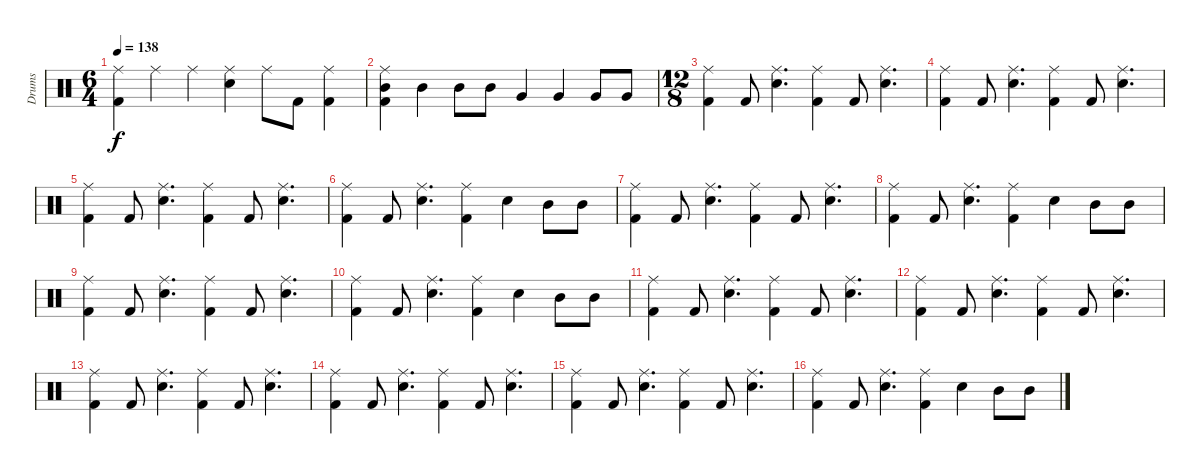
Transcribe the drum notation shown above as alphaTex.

\track ("Drums" "Drums") {instrument percussion}
\staff {score}
\articulation defaults
\ts (6 4)
\tempo 138
\clef neutral
\ks c
("Ride (middle)" "Kick (hit) 2").4{dy f} "Ride (middle)".4 "Ride (middle)".4 ("Ride (middle)" "Snare (hit) 2").4 "Ride (middle)".8 "Kick (hit) 2".8 ("Ride (middle)" "Kick (hit) 2").4 |
("Ride (middle)" "Mid Tom (hit)" "Kick (hit) 2").4 "Mid Tom (hit)".4 "Mid Tom (hit)".8 "Mid Tom (hit)".8 "Very Low Tom (hit)".4 "Very Low Tom (hit)".4 "Very Low Tom (hit)".8 "Very Low Tom (hit)".8 |
\ts (12 8)
("Ride (middle)" "Kick (hit) 2").4 "Kick (hit) 2".8 ("Ride (middle)" "Snare (hit) 2").4{d} ("Ride (middle)" "Kick (hit) 2").4 "Kick (hit) 2".8 ("Ride (middle)" "Snare (hit) 2").4{d} |
("Ride (middle)" "Kick (hit) 2").4 "Kick (hit) 2".8 ("Ride (middle)" "Snare (hit) 2").4{d} ("Ride (middle)" "Kick (hit) 2").4 "Kick (hit) 2".8 ("Ride (middle)" "Snare (hit) 2").4{d} |
("Ride (middle)" "Kick (hit) 2").4 "Kick (hit) 2".8 ("Ride (middle)" "Snare (hit) 2").4{d} ("Ride (middle)" "Kick (hit) 2").4 "Kick (hit) 2".8 ("Ride (middle)" "Snare (hit) 2").4{d} |
("Ride (middle)" "Kick (hit) 2").4 "Kick (hit) 2".8 ("Ride (middle)" "Snare (hit) 2").4{d} ("Ride (middle)" "Kick (hit) 2").4 "Snare (hit) 2".4 "Mid Tom (hit)".8 "Mid Tom (hit)".8 |
("Ride (middle)" "Kick (hit) 2").4 "Kick (hit) 2".8 ("Ride (middle)" "Snare (hit) 2").4{d} ("Ride (middle)" "Kick (hit) 2").4 "Kick (hit) 2".8 ("Ride (middle)" "Snare (hit) 2").4{d} |
("Ride (middle)" "Kick (hit) 2").4 "Kick (hit) 2".8 ("Ride (middle)" "Snare (hit) 2").4{d} ("Ride (middle)" "Kick (hit) 2").4 "Snare (hit) 2".4 "Mid Tom (hit)".8 "Mid Tom (hit)".8 |
("Ride (middle)" "Kick (hit) 2").4 "Kick (hit) 2".8 ("Ride (middle)" "Snare (hit) 2").4{d} ("Ride (middle)" "Kick (hit) 2").4 "Kick (hit) 2".8 ("Ride (middle)" "Snare (hit) 2").4{d} |
("Ride (middle)" "Kick (hit) 2").4 "Kick (hit) 2".8 ("Ride (middle)" "Snare (hit) 2").4{d} ("Ride (middle)" "Kick (hit) 2").4 "Snare (hit) 2".4 "Mid Tom (hit)".8 "Mid Tom (hit)".8 |
("Ride (middle)" "Kick (hit) 2").4 "Kick (hit) 2".8 ("Ride (middle)" "Snare (hit) 2").4{d} ("Ride (middle)" "Kick (hit) 2").4 "Kick (hit) 2".8 ("Ride (middle)" "Snare (hit) 2").4{d} |
("Ride (middle)" "Kick (hit) 2").4 "Kick (hit) 2".8 ("Ride (middle)" "Snare (hit) 2").4{d} ("Ride (middle)" "Kick (hit) 2").4 "Kick (hit) 2".8 ("Ride (middle)" "Snare (hit) 2").4{d} |
("Ride (middle)" "Kick (hit) 2").4 "Kick (hit) 2".8 ("Ride (middle)" "Snare (hit) 2").4{d} ("Ride (middle)" "Kick (hit) 2").4 "Kick (hit) 2".8 ("Ride (middle)" "Snare (hit) 2").4{d} |
("Ride (middle)" "Kick (hit) 2").4 "Kick (hit) 2".8 ("Ride (middle)" "Snare (hit) 2").4{d} ("Ride (middle)" "Kick (hit) 2").4 "Kick (hit) 2".8 ("Ride (middle)" "Snare (hit) 2").4{d} |
("Ride (middle)" "Kick (hit) 2").4 "Kick (hit) 2".8 ("Ride (middle)" "Snare (hit) 2").4{d} ("Ride (middle)" "Kick (hit) 2").4 "Kick (hit) 2".8 ("Ride (middle)" "Snare (hit) 2").4{d} |
("Ride (middle)" "Kick (hit) 2").4 "Kick (hit) 2".8 ("Ride (middle)" "Snare (hit) 2").4{d} ("Ride (middle)" "Kick (hit) 2").4 "Snare (hit) 2".4 "Mid Tom (hit)".8 "Mid Tom (hit)".8
